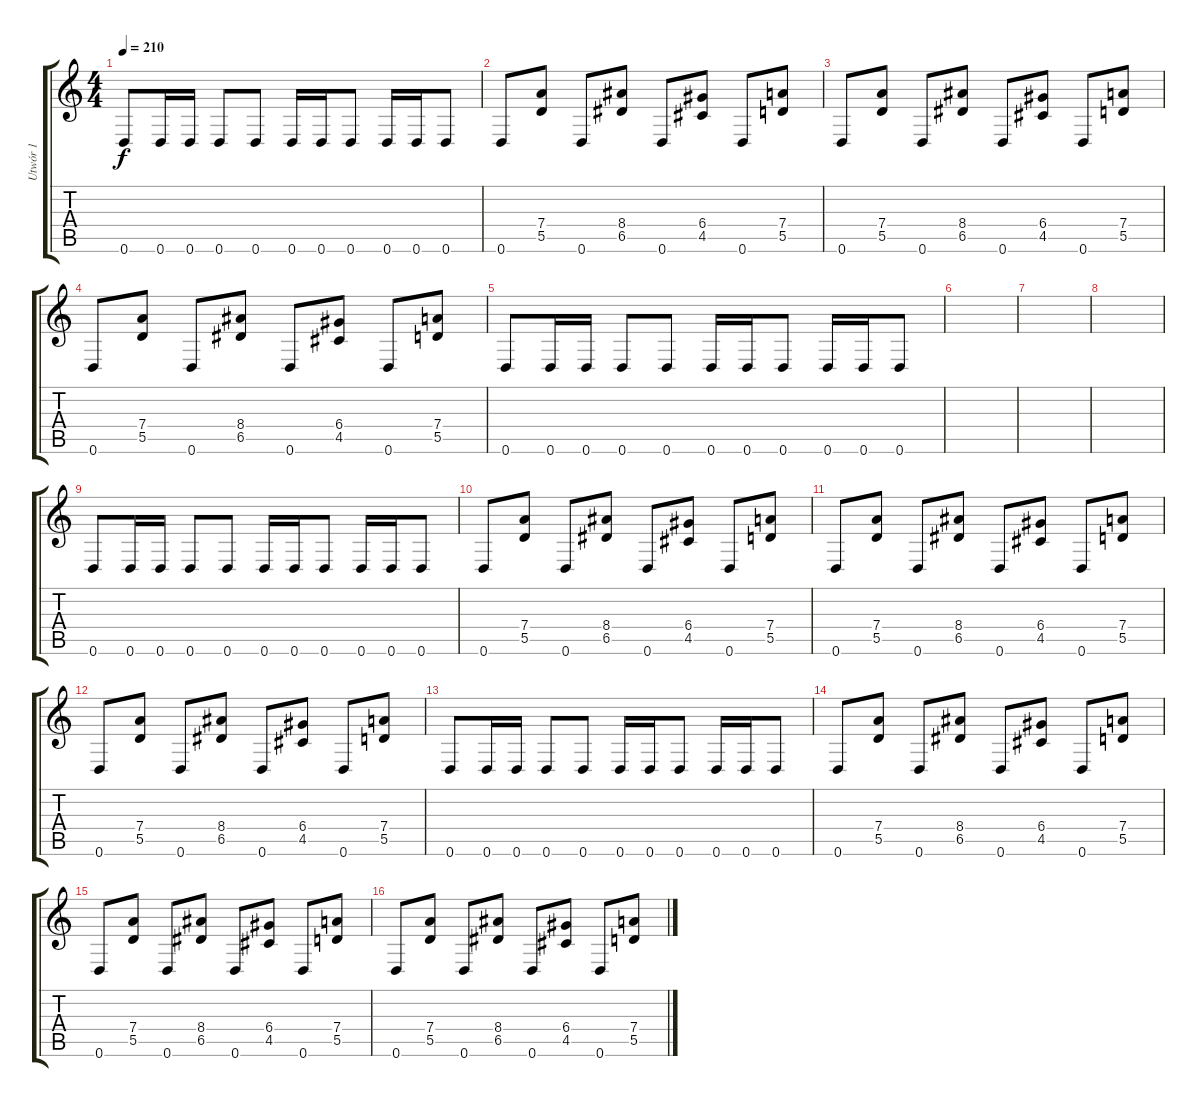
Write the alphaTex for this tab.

\track ("Utwór 1" "Utwór 1") {instrument overdrivenguitar}
\staff {score tabs}
\tuning (E4 B3 G3 D3 A2 D2) {hide}
\ts (4 4)
\tempo 210
\clef g2
\ks c
0.6.8{dy f instrument overdrivenguitar} 0.6.16 0.6.16 0.6.8 0.6.8 0.6.16 0.6.16 0.6.8 0.6.16 0.6.16 0.6.8 |
0.6.8 (7.4 5.5).8 0.6.8 (8.4 6.5).8 0.6.8 (6.4 4.5).8 0.6.8 (7.4 5.5).8 |
0.6.8 (7.4 5.5).8 0.6.8 (8.4 6.5).8 0.6.8 (6.4 4.5).8 0.6.8 (7.4 5.5).8 |
0.6.8 (7.4 5.5).8 0.6.8 (8.4 6.5).8 0.6.8 (6.4 4.5).8 0.6.8 (7.4 5.5).8 |
0.6.8 0.6.16 0.6.16 0.6.8 0.6.8 0.6.16 0.6.16 0.6.8 0.6.16 0.6.16 0.6.8 |
|
|
|
0.6.8 0.6.16 0.6.16 0.6.8 0.6.8 0.6.16 0.6.16 0.6.8 0.6.16 0.6.16 0.6.8 |
0.6.8 (7.4 5.5).8 0.6.8 (8.4 6.5).8 0.6.8 (6.4 4.5).8 0.6.8 (7.4 5.5).8 |
0.6.8 (7.4 5.5).8 0.6.8 (8.4 6.5).8 0.6.8 (6.4 4.5).8 0.6.8 (7.4 5.5).8 |
0.6.8 (7.4 5.5).8 0.6.8 (8.4 6.5).8 0.6.8 (6.4 4.5).8 0.6.8 (7.4 5.5).8 |
0.6.8 0.6.16 0.6.16 0.6.8 0.6.8 0.6.16 0.6.16 0.6.8 0.6.16 0.6.16 0.6.8 |
0.6.8 (7.4 5.5).8 0.6.8 (8.4 6.5).8 0.6.8 (6.4 4.5).8 0.6.8 (7.4 5.5).8 |
0.6.8 (7.4 5.5).8 0.6.8 (8.4 6.5).8 0.6.8 (6.4 4.5).8 0.6.8 (7.4 5.5).8 |
0.6.8 (7.4 5.5).8 0.6.8 (8.4 6.5).8 0.6.8 (6.4 4.5).8 0.6.8 (7.4 5.5).8
